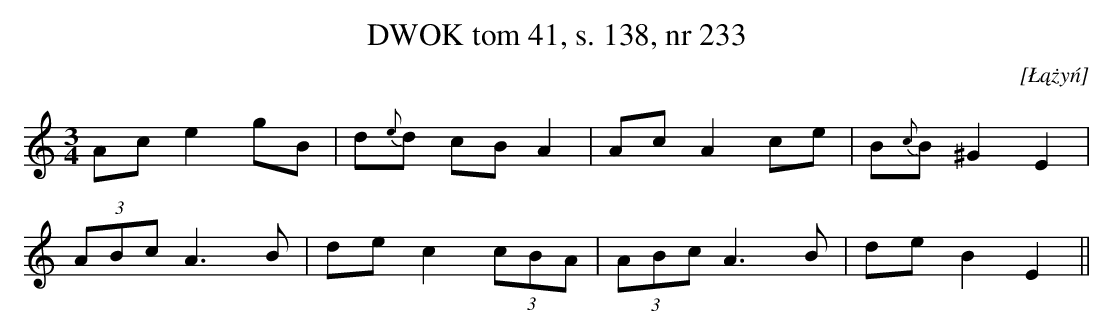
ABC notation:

X:1
T:DWOK tom 41, s. 138, nr 233
O:[Łążyń]
L:1/16
M:3/4
K:C
A2c2 e4 g2B2|d2{e}d2 c2B2 A4|A2c2 A4 c2e2|B2{c}B2 ^G4 E4|
 (3A2B2c2 A6B2|d2e2 c4  (3c2B2A2 | (3A2B2c2 A6B2|d2e2 B4 E4||
